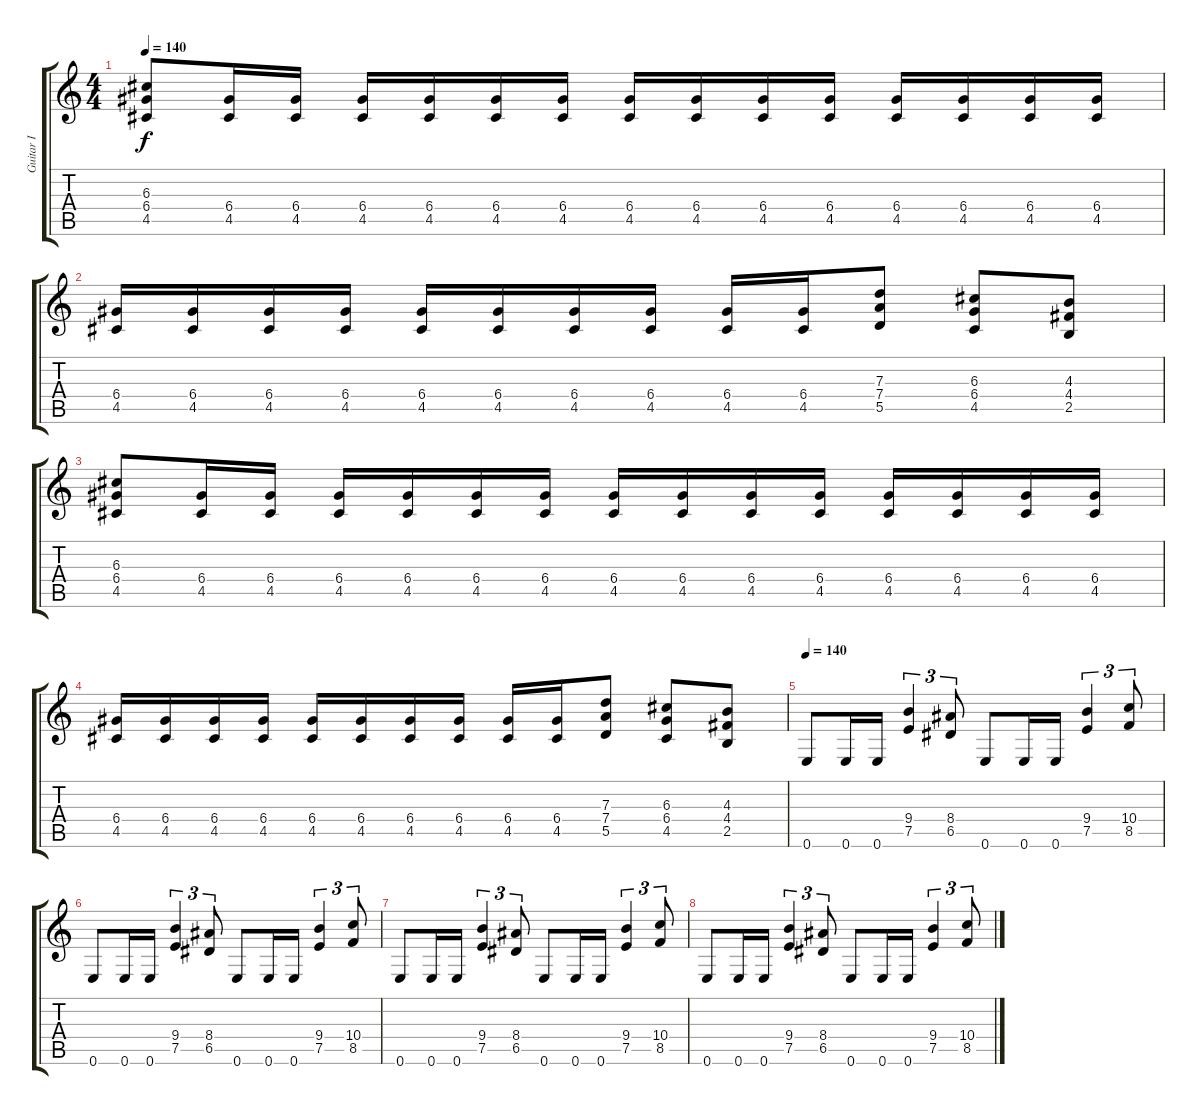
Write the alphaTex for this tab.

\track ("Guitar I" "Guitar I") {instrument distortionguitar}
\staff {score tabs}
\tuning (E4 B3 G3 D3 A2 E2) {hide}
\ts (4 4)
\tempo 140
\clef g2
\ks c
(6.3 6.4 4.5).8{dy f} (6.4 4.5).16 (6.4 4.5).16 (6.4 4.5).16 (6.4 4.5).16 (6.4 4.5).16 (6.4 4.5).16 (6.4 4.5).16 (6.4 4.5).16 (6.4 4.5).16 (6.4 4.5).16 (6.4 4.5).16 (6.4 4.5).16 (6.4 4.5).16 (6.4 4.5).16 |
(6.4 4.5).16 (6.4 4.5).16 (6.4 4.5).16 (6.4 4.5).16 (6.4 4.5).16 (6.4 4.5).16 (6.4 4.5).16 (6.4 4.5).16 (6.4 4.5).16 (6.4 4.5).16 (7.3 7.4 5.5).8 (6.3 6.4 4.5).8 (4.3 4.4 2.5).8 |
(6.3 6.4 4.5).8 (6.4 4.5).16 (6.4 4.5).16 (6.4 4.5).16 (6.4 4.5).16 (6.4 4.5).16 (6.4 4.5).16 (6.4 4.5).16 (6.4 4.5).16 (6.4 4.5).16 (6.4 4.5).16 (6.4 4.5).16 (6.4 4.5).16 (6.4 4.5).16 (6.4 4.5).16 |
(6.4 4.5).16 (6.4 4.5).16 (6.4 4.5).16 (6.4 4.5).16 (6.4 4.5).16 (6.4 4.5).16 (6.4 4.5).16 (6.4 4.5).16 (6.4 4.5).16 (6.4 4.5).16 (7.3 7.4 5.5).8 (6.3 6.4 4.5).8 (4.3 4.4 2.5).8 |
\tempo 140
0.6.8 0.6.16 0.6.16 (9.4 7.5).4{tu (3 2)} (8.4 6.5).8{tu (3 2)} 0.6.8 0.6.16 0.6.16 (9.4 7.5).4{tu (3 2)} (10.4 8.5).8{tu (3 2)} |
0.6.8 0.6.16 0.6.16 (9.4 7.5).4{tu (3 2)} (8.4 6.5).8{tu (3 2)} 0.6.8 0.6.16 0.6.16 (9.4 7.5).4{tu (3 2)} (10.4 8.5).8{tu (3 2)} |
0.6.8 0.6.16 0.6.16 (9.4 7.5).4{tu (3 2)} (8.4 6.5).8{tu (3 2)} 0.6.8 0.6.16 0.6.16 (9.4 7.5).4{tu (3 2)} (10.4 8.5).8{tu (3 2)} |
0.6.8 0.6.16 0.6.16 (9.4 7.5).4{tu (3 2)} (8.4 6.5).8{tu (3 2)} 0.6.8 0.6.16 0.6.16 (9.4 7.5).4{tu (3 2)} (10.4 8.5).8{tu (3 2)}
